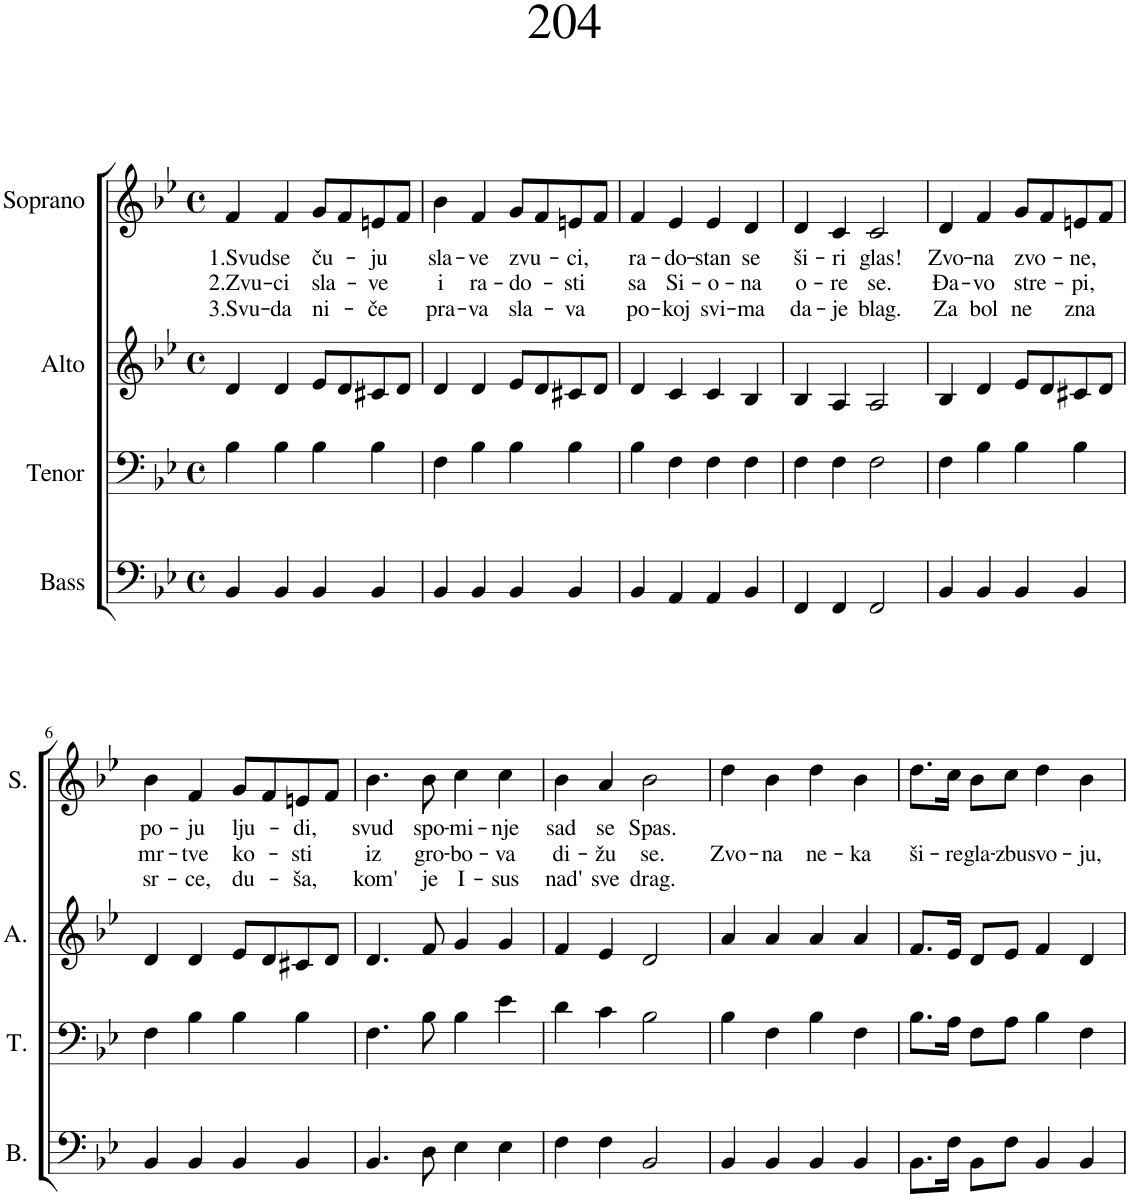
**kern	**kern	**kern	**kern	**text	**text	**text
*part4	*part3	*part2	*part1	*part1	*part1	*part1
*staff4	*staff3	*staff2	*staff1	*staff1	*staff1	*staff1
*I"Bass	*I"Tenor	*I"Alto	*I"Soprano	*	*	*
*I'B.	*I'T.	*I'A.	*I'S.	*	*	*
*clefF4	*clefF4	*clefG2	*clefG2	*	*	*
*k[b-e-]	*k[b-e-]	*k[b-e-]	*k[b-e-]	*	*	*
*M4/4	*M4/4	*M4/4	*M4/4	*	*	*
*met(c)	*met(c)	*met(c)	*met(c)	*	*	*
=1	=1	=1	=1	=1	=1	=1
!	!	!	!	!LO:LY:b	!LO:LY:b	!LO:LY:b
4BB-/	4B-\	4d/	4f/	1.Svud	2.Zvu-	3.Svu-
!	!	!	!	!LO:LY:b	!LO:LY:b	!LO:LY:b
4BB-/	4B-\	4d/	4f/	se	-ci	-da
!	!	!	!	!LO:LY:b	!LO:LY:b	!LO:LY:b
4BB-/	4B-\	8e-/L	8g/L	ču-	sla-	ni-
.	.	8d/	8f/	.	.	.
!	!	!	!	!LO:LY:b	!LO:LY:b	!LO:LY:b
4BB-/	4B-\	8c#X/	8en/	-ju	-ve	-če
.	.	8d/J	8f/J	.	.	.
=2	=2	=2	=2	=2	=2	=2
!	!	!	!	!LO:LY:b	!LO:LY:b	!LO:LY:b
4BB-/	4F\	4d/	4b-\	sla-	i	pra-
!	!	!	!	!LO:LY:b	!LO:LY:b	!LO:LY:b
4BB-/	4B-\	4d/	4f/	-ve	ra-	-va
!	!	!	!	!LO:LY:b	!LO:LY:b	!LO:LY:b
4BB-/	4B-\	8e-/L	8g/L	zvu-	-do-	sla-
.	.	8d/	8f/	.	.	.
!	!	!	!	!LO:LY:b	!LO:LY:b	!LO:LY:b
4BB-/	4B-\	8c#X/	8en/	-ci,	-sti	-va
.	.	8d/J	8f/J	.	.	.
=3	=3	=3	=3	=3	=3	=3
!	!	!	!	!LO:LY:b	!LO:LY:b	!LO:LY:b
4BB-/	4B-\	4d/	4f/	ra-	sa	po-
!	!	!	!	!LO:LY:b	!LO:LY:b	!LO:LY:b
4AA/	4F\	4c/	4e-/	-do-	Si-	-koj
!	!	!	!	!LO:LY:b	!LO:LY:b	!LO:LY:b
4AA/	4F\	4c/	4e-/	-stan	-o-	svi-
!	!	!	!	!LO:LY:b	!LO:LY:b	!LO:LY:b
4BB-/	4F\	4B-/	4d/	se	-na	-ma
=4	=4	=4	=4	=4	=4	=4
!	!	!	!	!LO:LY:b	!LO:LY:b	!LO:LY:b
4FF/	4F\	4B-/	4d/	ši-	o-	da-
!	!	!	!	!LO:LY:b	!LO:LY:b	!LO:LY:b
4FF/	4F\	4A/	4c/	-ri	-re	-je
!	!	!	!	!LO:LY:b	!LO:LY:b	!LO:LY:b
2FF/	2F\	2A/	2c/	glas!	se.	blag.
=5	=5	=5	=5	=5	=5	=5
!	!	!	!	!LO:LY:b	!LO:LY:b	!LO:LY:b
4BB-/	4F\	4B-/	4d/	Zvo-	Đa-	Za
!	!	!	!	!LO:LY:b	!LO:LY:b	!LO:LY:b
4BB-/	4B-\	4d/	4f/	-na	-vo	bol
!	!	!	!	!LO:LY:b	!LO:LY:b	!LO:LY:b
4BB-/	4B-\	8e-/L	8g/L	zvo-	stre-	ne
.	.	8d/	8f/	.	.	.
!	!	!	!	!LO:LY:b	!LO:LY:b	!LO:LY:b
4BB-/	4B-\	8c#X/	8en/	-ne,	-pi,	zna
.	.	8d/J	8f/J	.	.	.
!!LO:LB:g=z
=6	=6	=6	=6	=6	=6	=6
!	!	!	!	!LO:LY:b	!LO:LY:b	!LO:LY:b
4BB-/	4F\	4d/	4b-\	po-	mr-	sr-
!	!	!	!	!LO:LY:b	!LO:LY:b	!LO:LY:b
4BB-/	4B-\	4d/	4f/	-ju	-tve	-ce,
!	!	!	!	!LO:LY:b	!LO:LY:b	!LO:LY:b
4BB-/	4B-\	8e-/L	8g/L	lju-	ko-	du-
.	.	8d/	8f/	.	.	.
!	!	!	!	!LO:LY:b	!LO:LY:b	!LO:LY:b
4BB-/	4B-\	8c#X/	8en/	-di,	-sti	-ša,
.	.	8d/J	8f/J	.	.	.
=7	=7	=7	=7	=7	=7	=7
!	!	!	!	!LO:LY:b	!LO:LY:b	!LO:LY:b
4.BB-/	4.F\	4.d/	4.b-\	svud	iz	kom'
!	!	!	!	!LO:LY:b	!LO:LY:b	!LO:LY:b
8D\	8B-\	8f/	8b-\	spo-	gro-	je
!	!	!	!	!LO:LY:b	!LO:LY:b	!LO:LY:b
4E-\	4B-\	4g/	4cc\	-mi-	-bo-	I-
!	!	!	!	!LO:LY:b	!LO:LY:b	!LO:LY:b
4E-\	4e-\	4g/	4cc\	-nje	-va	-sus
=8	=8	=8	=8	=8	=8	=8
!	!	!	!	!LO:LY:b	!LO:LY:b	!LO:LY:b
4F\	4d\	4f/	4b-\	sad	di-	nad'
!	!	!	!	!LO:LY:b	!LO:LY:b	!LO:LY:b
4F\	4c\	4e-/	4a/	se	-žu	sve
!	!	!	!	!LO:LY:b	!LO:LY:b	!LO:LY:b
2BB-/	2B-\	2d/	2b-\	Spas.	se.	drag.
=9	=9	=9	=9	=9	=9	=9
!	!	!	!	!	!LO:LY:b	!
4BB-/	4B-\	4a/	4dd\	.	Zvo-	.
!	!	!	!	!	!LO:LY:b	!
4BB-/	4F\	4a/	4b-\	.	-na	.
!	!	!	!	!	!LO:LY:b	!
4BB-/	4B-\	4a/	4dd\	.	ne-	.
!	!	!	!	!	!LO:LY:b	!
4BB-/	4F\	4a/	4b-\	.	-ka	.
=10	=10	=10	=10	=10	=10	=10
!	!	!	!	!	!LO:LY:b	!
8.BB-\L	8.B-\L	8.f/L	8.dd\L	.	ši-	.
!	!	!	!	!	!LO:LY:b	!
16F\Jk	16A\Jk	16e-/Jk	16cc\Jk	.	-re	.
!	!	!	!	!	!LO:LY:b	!
8BB-\L	8F\L	8d/L	8b-\L	.	gla-	.
!	!	!	!	!	!LO:LY:b	!
8F\J	8A\J	8e-/J	8cc\J	.	-zbu	.
!	!	!	!	!	!LO:LY:b	!
4BB-/	4B-\	4f/	4dd\	.	svo-	.
!	!	!	!	!	!LO:LY:b	!
4BB-/	4F\	4d/	4b-\	.	-ju,	.
=	=	=	=	=	=	=
*-	*-	*-	*-	*-	*-	*-
